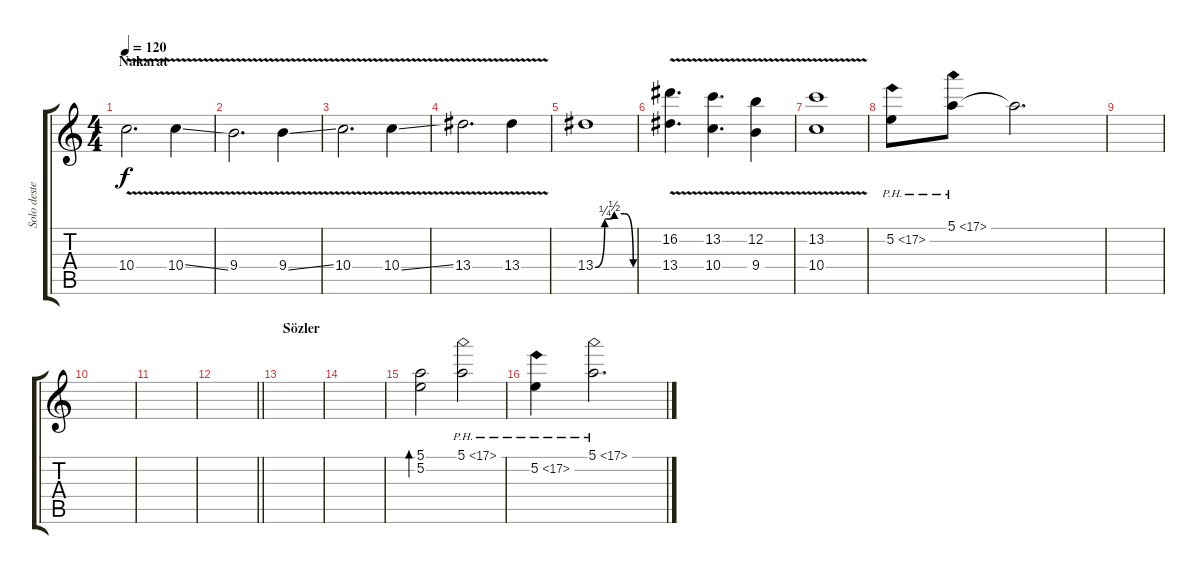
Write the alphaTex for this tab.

\track ("Solo destek" "Solo deste") {instrument distortionguitar}
\staff {score tabs}
\tuning (E4 B3 G3 D3 A2 E2) {hide}
\ts (4 4)
\section ("" "Nakarat")
\tempo 120
\clef g2
\ks c
10.4{v}.2{d dy f} 10.4{v ss}.4 |
9.4{v}.2{d} 9.4{v ss}.4 |
10.4{v}.2{d} 10.4{v ss}.4 |
13.4{v}.2{d} 13.4{v}.4 |
13.4{be (custom 0 0 15 1 30 2 46 2 60 0)}.1 |
(16.2{v} 13.4).4{d} (13.2{v} 10.4).4{d} (12.2{v} 9.4).4 |
(13.2{v} 10.4).1 |
5.2{ph 12}.8 5.1{ph 12}.8 5.1{t}.2{d} |
|
|
|
\barLineRight lightlight
|
\section ("" "Sözler")
|
|
(5.1 5.2).2{bd 480} 5.1{ph 12}.2 |
5.2{ph 12}.4 5.1{ph 12}.2{d}
